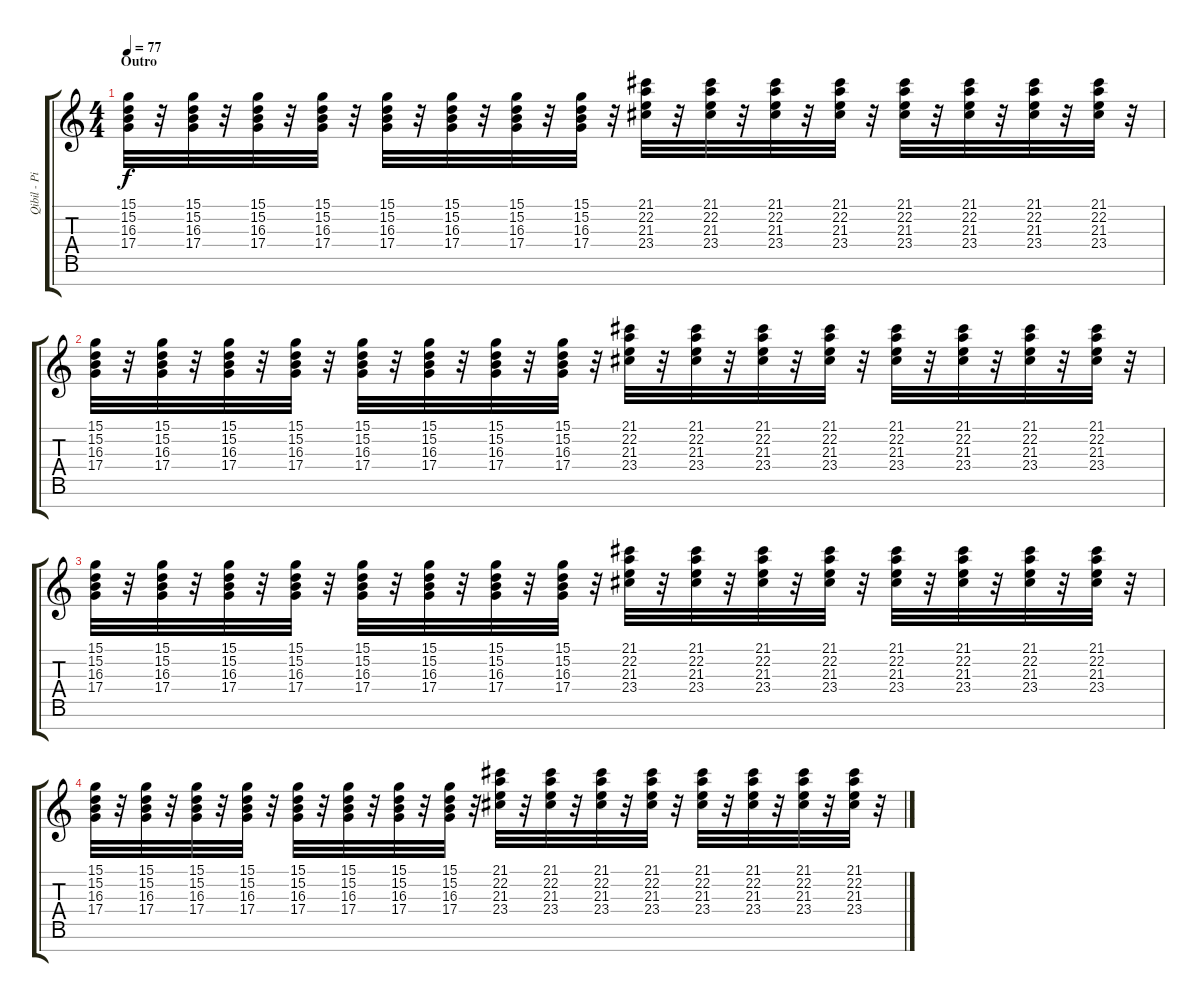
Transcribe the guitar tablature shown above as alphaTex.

\track ("Qibil - Piano" "Qibil - Pi") {instrument honkytonkpiano}
\staff {score tabs}
\tuning (E4 B3 G3 D3 A2 E2 B1) {hide}
\ts (4 4)
\section ("" "Outro")
\tempo 77
\clef g2
\ks c
(15.1 15.2 16.3 17.4).32{dy f} r.32 (15.1 15.2 16.3 17.4).32 r.32 (15.1 15.2 16.3 17.4).32 r.32 (15.1 15.2 16.3 17.4).32 r.32 (15.1 15.2 16.3 17.4).32 r.32 (15.1 15.2 16.3 17.4).32 r.32 (15.1 15.2 16.3 17.4).32 r.32 (15.1 15.2 16.3 17.4).32 r.32 (21.1 22.2 21.3 23.4).32 r.32 (21.1 22.2 21.3 23.4).32 r.32 (21.1 22.2 21.3 23.4).32 r.32 (21.1 22.2 21.3 23.4).32 r.32 (21.1 22.2 21.3 23.4).32 r.32 (21.1 22.2 21.3 23.4).32 r.32 (21.1 22.2 21.3 23.4).32 r.32 (21.1 22.2 21.3 23.4).32 r.32 |
(15.1 15.2 16.3 17.4).32 r.32 (15.1 15.2 16.3 17.4).32 r.32 (15.1 15.2 16.3 17.4).32 r.32 (15.1 15.2 16.3 17.4).32 r.32 (15.1 15.2 16.3 17.4).32 r.32 (15.1 15.2 16.3 17.4).32 r.32 (15.1 15.2 16.3 17.4).32 r.32 (15.1 15.2 16.3 17.4).32 r.32 (21.1 22.2 21.3 23.4).32 r.32 (21.1 22.2 21.3 23.4).32 r.32 (21.1 22.2 21.3 23.4).32 r.32 (21.1 22.2 21.3 23.4).32 r.32 (21.1 22.2 21.3 23.4).32 r.32 (21.1 22.2 21.3 23.4).32 r.32 (21.1 22.2 21.3 23.4).32 r.32 (21.1 22.2 21.3 23.4).32 r.32 |
(15.1 15.2 16.3 17.4).32 r.32 (15.1 15.2 16.3 17.4).32 r.32 (15.1 15.2 16.3 17.4).32 r.32 (15.1 15.2 16.3 17.4).32 r.32 (15.1 15.2 16.3 17.4).32 r.32 (15.1 15.2 16.3 17.4).32 r.32 (15.1 15.2 16.3 17.4).32 r.32 (15.1 15.2 16.3 17.4).32 r.32 (21.1 22.2 21.3 23.4).32 r.32 (21.1 22.2 21.3 23.4).32 r.32 (21.1 22.2 21.3 23.4).32 r.32 (21.1 22.2 21.3 23.4).32 r.32 (21.1 22.2 21.3 23.4).32 r.32 (21.1 22.2 21.3 23.4).32 r.32 (21.1 22.2 21.3 23.4).32 r.32 (21.1 22.2 21.3 23.4).32 r.32 |
(15.1 15.2 16.3 17.4).32 r.32 (15.1 15.2 16.3 17.4).32 r.32 (15.1 15.2 16.3 17.4).32 r.32 (15.1 15.2 16.3 17.4).32 r.32 (15.1 15.2 16.3 17.4).32 r.32 (15.1 15.2 16.3 17.4).32 r.32 (15.1 15.2 16.3 17.4).32 r.32 (15.1 15.2 16.3 17.4).32 r.32 (21.1 22.2 21.3 23.4).32 r.32 (21.1 22.2 21.3 23.4).32 r.32 (21.1 22.2 21.3 23.4).32 r.32 (21.1 22.2 21.3 23.4).32 r.32 (21.1 22.2 21.3 23.4).32 r.32 (21.1 22.2 21.3 23.4).32 r.32 (21.1 22.2 21.3 23.4).32 r.32 (21.1 22.2 21.3 23.4).32 r.32
